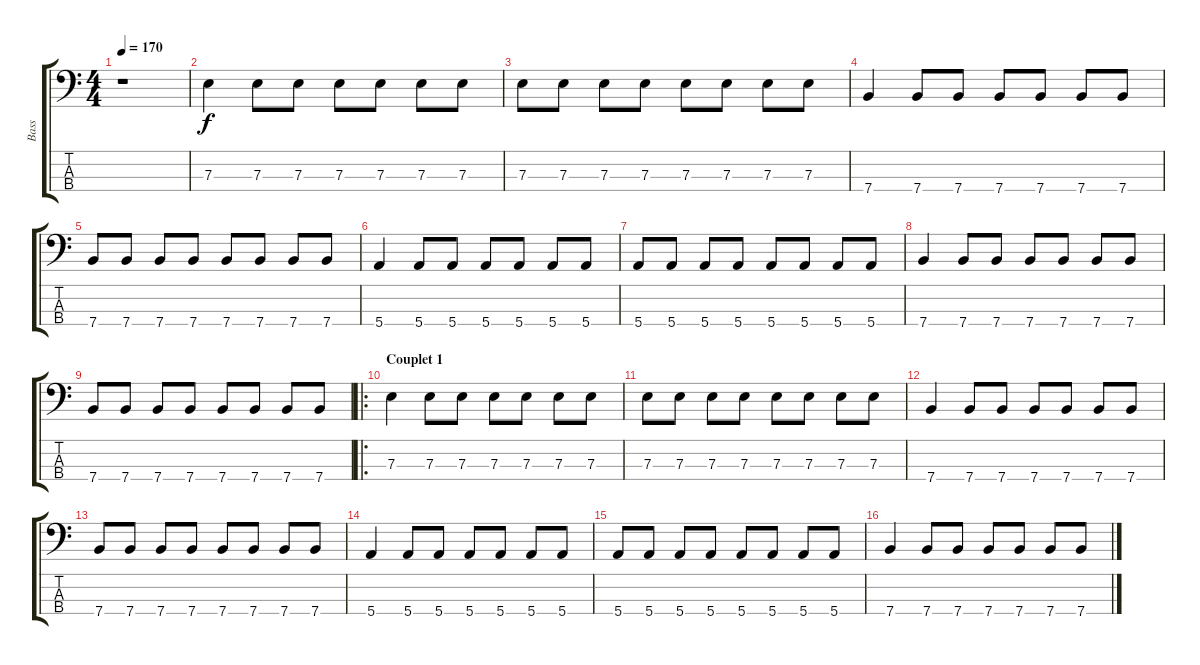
\track ("Bass" "Bass") {instrument electricbasspick}
\staff {score tabs}
\tuning (G2 D2 A1 E1) {hide}
\ts (4 4)
\tempo 170
\clef f4
\ks c
r.1{dy f instrument electricbasspick} |
7.3.4 7.3.8 7.3.8 7.3.8 7.3.8 7.3.8 7.3.8 |
7.3.8 7.3.8 7.3.8 7.3.8 7.3.8 7.3.8 7.3.8 7.3.8 |
7.4.4 7.4.8 7.4.8 7.4.8 7.4.8 7.4.8 7.4.8 |
7.4.8 7.4.8 7.4.8 7.4.8 7.4.8 7.4.8 7.4.8 7.4.8 |
5.4.4 5.4.8 5.4.8 5.4.8 5.4.8 5.4.8 5.4.8 |
5.4.8 5.4.8 5.4.8 5.4.8 5.4.8 5.4.8 5.4.8 5.4.8 |
7.4.4 7.4.8 7.4.8 7.4.8 7.4.8 7.4.8 7.4.8 |
7.4.8 7.4.8 7.4.8 7.4.8 7.4.8 7.4.8 7.4.8 7.4.8 |
\ro
\section ("" "Couplet 1")
7.3.4 7.3.8 7.3.8 7.3.8 7.3.8 7.3.8 7.3.8 |
7.3.8 7.3.8 7.3.8 7.3.8 7.3.8 7.3.8 7.3.8 7.3.8 |
7.4.4 7.4.8 7.4.8 7.4.8 7.4.8 7.4.8 7.4.8 |
7.4.8 7.4.8 7.4.8 7.4.8 7.4.8 7.4.8 7.4.8 7.4.8 |
5.4.4 5.4.8 5.4.8 5.4.8 5.4.8 5.4.8 5.4.8 |
5.4.8 5.4.8 5.4.8 5.4.8 5.4.8 5.4.8 5.4.8 5.4.8 |
7.4.4 7.4.8 7.4.8 7.4.8 7.4.8 7.4.8 7.4.8
